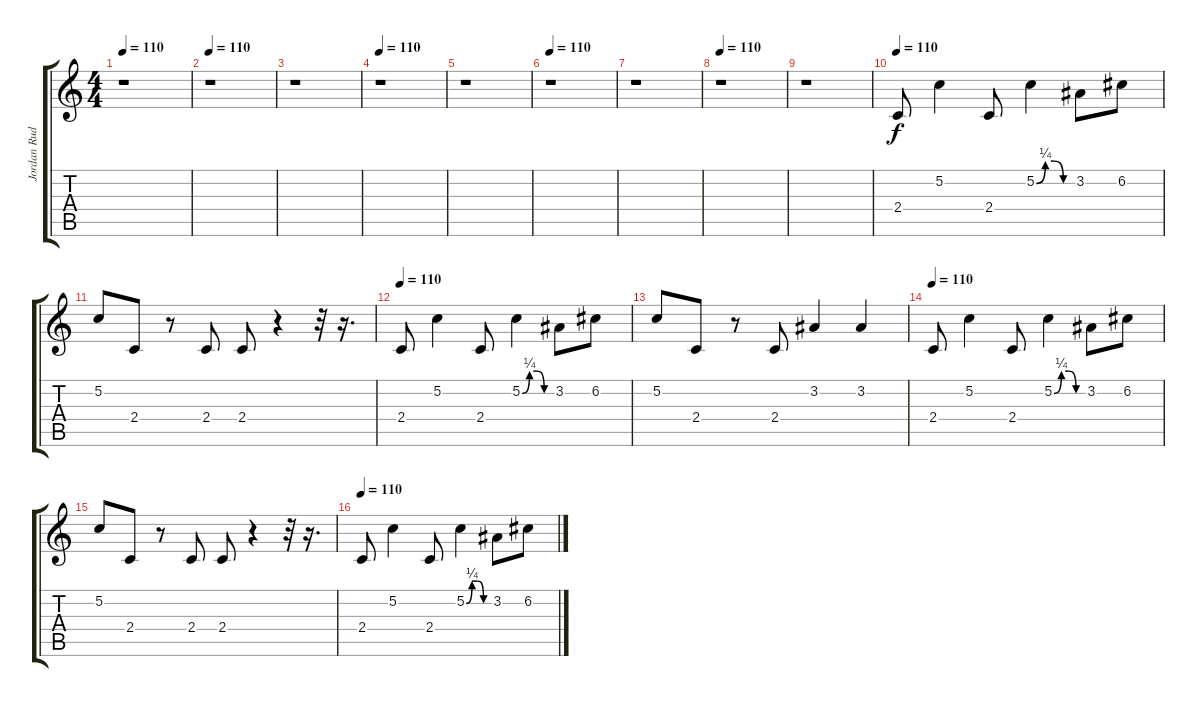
\track ("Jordan Rudess" "Jordan Rud") {instrument lead1square}
\staff {score tabs}
\tuning (C5 G4 Eb4 Bb3 F3 C3) {hide}
\ts (4 4)
\tempo 110
\clef g2
\ks c
r.1{dy f} |
\tempo 110
r.1 |
r.1 |
\tempo 110
r.1 |
r.1 |
\tempo 110
r.1 |
r.1 |
\tempo 110
r.1 |
r.1 |
\tempo 110
2.4.8{instrument stringensemble1} 5.2.4 2.4.8 5.2{be (custom 0 0 15 1 30 1 45 0 60 0)}.4 3.2.8 6.2.8 |
5.2.8 2.4.8 r.8 2.4.8 2.4.8 r.4 r.32 r.16{d} |
\tempo 110
2.4.8 5.2.4 2.4.8 5.2{be (custom 0 0 15 1 30 1 45 0 60 0)}.4 3.2.8 6.2.8 |
5.2.8 2.4.8 r.8 2.4.8 3.2.4 3.2.4 |
\tempo 110
2.4.8{instrument stringensemble1} 5.2.4 2.4.8 5.2{be (custom 0 0 15 1 30 1 45 0 60 0)}.4 3.2.8 6.2.8 |
5.2.8 2.4.8 r.8 2.4.8 2.4.8 r.4 r.32 r.16{d} |
\tempo 110
2.4.8 5.2.4 2.4.8 5.2{be (custom 0 0 15 1 30 1 45 0 60 0)}.4 3.2.8 6.2.8
